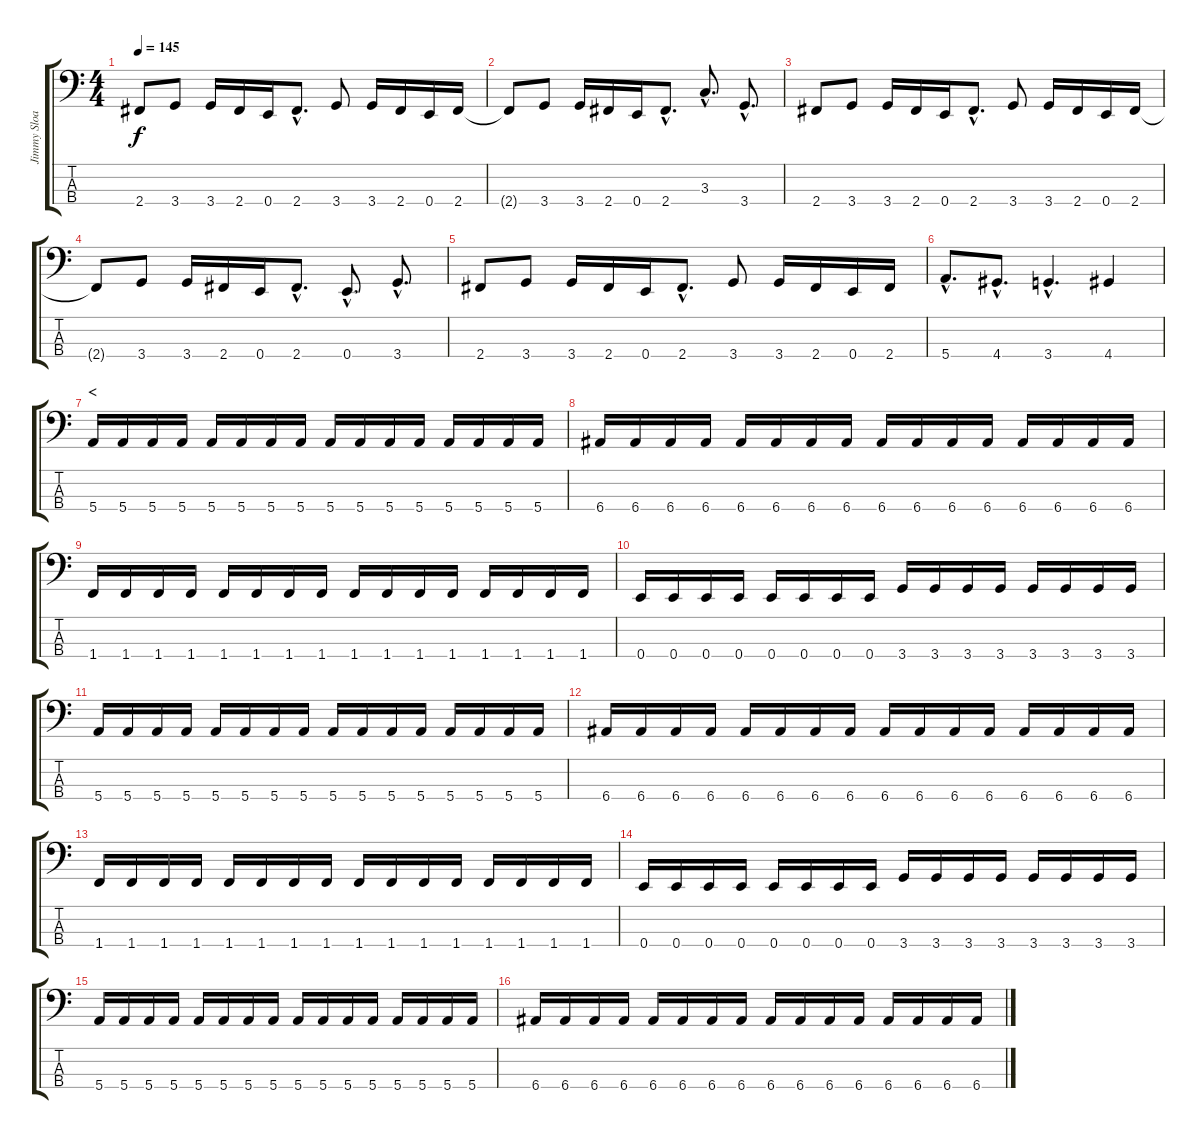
\track ("Jimmy Sloas" "Jimmy Sloa") {instrument electricbasspick}
\staff {score tabs}
\tuning (G2 D2 A1 E1) {hide}
\ts (4 4)
\tempo 145
\clef f4
\ks c
2.4.8{dy f} 3.4.8 3.4.16 2.4.16 0.4.16 2.4{hac}.8{d} 3.4.8 3.4.16 2.4.16 0.4.16 2.4.16 |
2.4{t}.8 3.4.8 3.4.16 2.4.16 0.4.16 2.4{hac}.8{d} 3.3{hac}.8{d} 3.4{hac}.8{d} |
2.4.8 3.4.8 3.4.16 2.4.16 0.4.16 2.4{hac}.8{d} 3.4.8 3.4.16 2.4.16 0.4.16 2.4.16 |
2.4{t}.8 3.4.8 3.4.16 2.4.16 0.4.16 2.4{hac}.8{d} 0.4{hac}.8{d} 3.4{hac}.8{d} |
2.4.8 3.4.8 3.4.16 2.4.16 0.4.16 2.4{hac}.8{d} 3.4.8 3.4.16 2.4.16 0.4.16 2.4.16 |
5.4{hac}.8{d} 4.4{hac}.8{d} 3.4{hac}.4{d} 4.4.4 |
\section ("" "<")
5.4.16 5.4.16 5.4.16 5.4.16 5.4.16 5.4.16 5.4.16 5.4.16 5.4.16 5.4.16 5.4.16 5.4.16 5.4.16 5.4.16 5.4.16 5.4.16 |
6.4.16 6.4.16 6.4.16 6.4.16 6.4.16 6.4.16 6.4.16 6.4.16 6.4.16 6.4.16 6.4.16 6.4.16 6.4.16 6.4.16 6.4.16 6.4.16 |
1.4.16 1.4.16 1.4.16 1.4.16 1.4.16 1.4.16 1.4.16 1.4.16 1.4.16 1.4.16 1.4.16 1.4.16 1.4.16 1.4.16 1.4.16 1.4.16 |
0.4.16 0.4.16 0.4.16 0.4.16 0.4.16 0.4.16 0.4.16 0.4.16 3.4.16 3.4.16 3.4.16 3.4.16 3.4.16 3.4.16 3.4.16 3.4.16 |
5.4.16 5.4.16 5.4.16 5.4.16 5.4.16 5.4.16 5.4.16 5.4.16 5.4.16 5.4.16 5.4.16 5.4.16 5.4.16 5.4.16 5.4.16 5.4.16 |
6.4.16 6.4.16 6.4.16 6.4.16 6.4.16 6.4.16 6.4.16 6.4.16 6.4.16 6.4.16 6.4.16 6.4.16 6.4.16 6.4.16 6.4.16 6.4.16 |
1.4.16 1.4.16 1.4.16 1.4.16 1.4.16 1.4.16 1.4.16 1.4.16 1.4.16 1.4.16 1.4.16 1.4.16 1.4.16 1.4.16 1.4.16 1.4.16 |
0.4.16 0.4.16 0.4.16 0.4.16 0.4.16 0.4.16 0.4.16 0.4.16 3.4.16 3.4.16 3.4.16 3.4.16 3.4.16 3.4.16 3.4.16 3.4.16 |
5.4.16 5.4.16 5.4.16 5.4.16 5.4.16 5.4.16 5.4.16 5.4.16 5.4.16 5.4.16 5.4.16 5.4.16 5.4.16 5.4.16 5.4.16 5.4.16 |
6.4.16 6.4.16 6.4.16 6.4.16 6.4.16 6.4.16 6.4.16 6.4.16 6.4.16 6.4.16 6.4.16 6.4.16 6.4.16 6.4.16 6.4.16 6.4.16
